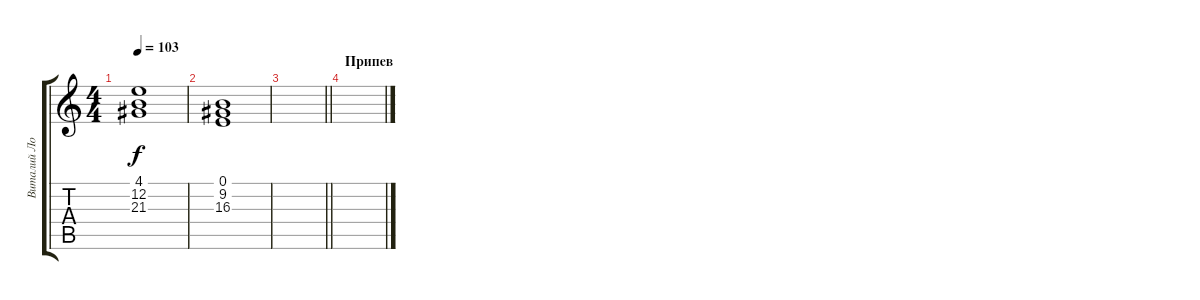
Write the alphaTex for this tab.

\track ("Виталий Локтев (синтезатор 2)" "Виталий Ло") {instrument stringensemble1}
\staff {score tabs}
\tuning (E4 B3 G3 D3 A2 E2) {hide}
\ts (4 4)
\tempo 103
\clef g2
\ks c
(4.1 12.2 21.3).1{dy f} |
(0.1 9.2 16.3).1 |
\barLineRight lightlight
|
\section ("" "Припев")
